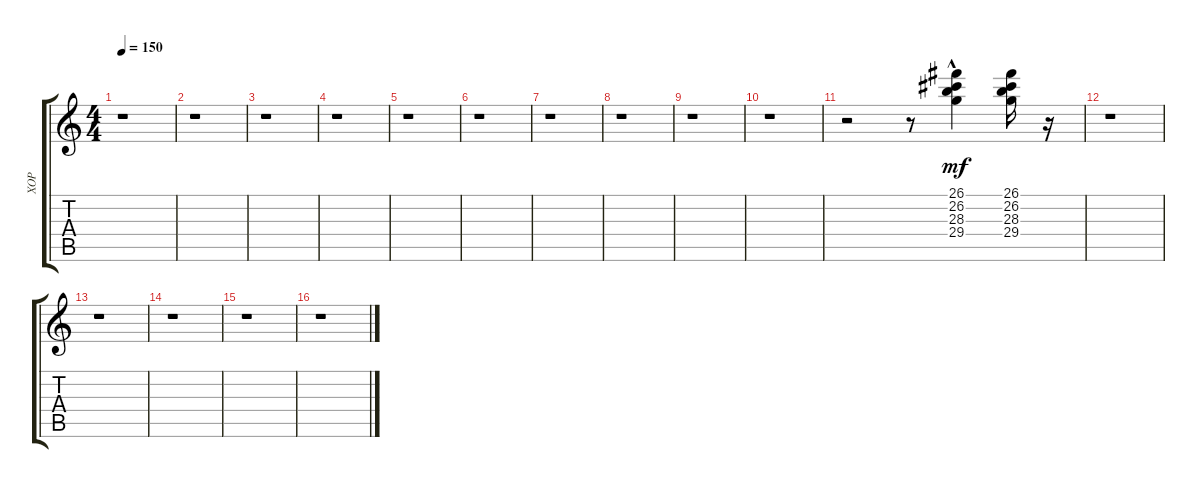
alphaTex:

\track ("XOP" "XOP") {instrument rockorgan}
\staff {score tabs}
\tuning (E4 B3 G3 D3 A2 E2) {hide}
\ts (4 4)
\tempo 150
\clef g2
\ks c
r.1{dy mf} |
r.1 |
r.1 |
r.1 |
r.1 |
r.1 |
r.1 |
r.1 |
r.1 |
r.1 |
r.2 r.8 (26.1{hac} 26.2 28.3 29.4).4 (26.1 26.2 28.3 29.4).16 r.16 |
r.1 |
r.1 |
r.1 |
r.1 |
r.1
